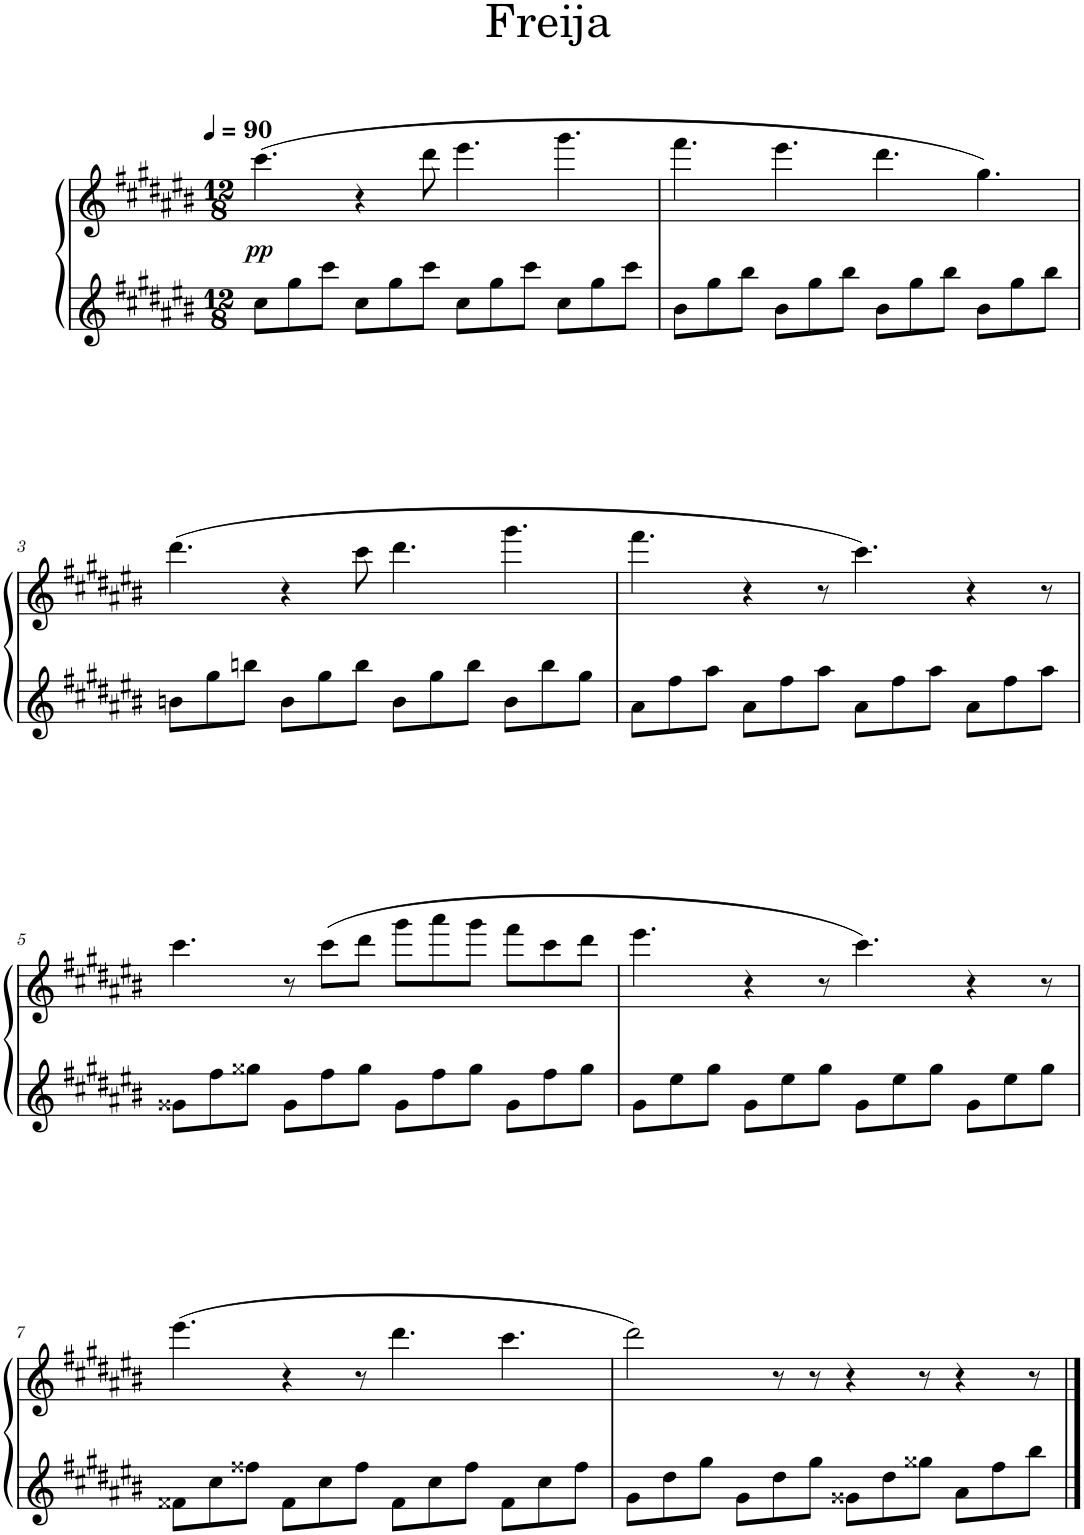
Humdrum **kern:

**kern	**kern	**dynam
*part1	*part1	*part1
*staff2	*staff1	*staff1/2
*I"Piano	*	*
*I'Pno.	*	*
*clefG2	*clefG2	*
*k[f#c#g#d#a#e#b#]	*k[f#c#g#d#a#e#b#]	*
*M12/8	*M12/8	*
*MM90	*MM90	*
=1	=1	=1
!	!	!LO:DY:b
8cc#\L	(4.ccc#\	pp
8gg#\	.	.
8ccc#\J	.	.
8cc#\L	4r	.
8gg#\	.	.
8ccc#\J	8ddd#\	.
8cc#\L	4.eee#\	.
8gg#\	.	.
8ccc#\J	.	.
8cc#\L	4.ggg#\	.
8gg#\	.	.
8ccc#\J	.	.
=2	=2	=2
8b#\L	4.fff#\	.
8gg#\	.	.
8bb#\J	.	.
8b#\L	4.eee#\	.
8gg#\	.	.
8bb#\J	.	.
8b#\L	4.ddd#\	.
8gg#\	.	.
8bb#\J	.	.
8b#\L	4.gg#\)	.
8gg#\	.	.
8bb#\J	.	.
!!LO:LB:g=z
=3	=3	=3
8bn\L	(4.ddd#\	.
8gg#\	.	.
8bbn\J	.	.
8b\L	4r	.
8gg#\	.	.
8bb\J	8ccc#\	.
8b\L	4.ddd#\	.
8gg#\	.	.
8bb\J	.	.
8b\L	4.ggg#\	.
8bb\	.	.
8gg#\J	.	.
=4	=4	=4
8a#\L	4.fff#\	.
8ff#\	.	.
8aa#\J	.	.
8a#\L	4r	.
8ff#\	.	.
8aa#\J	8r	.
8a#\L	4.ccc#\)	.
8ff#\	.	.
8aa#\J	.	.
8a#\L	4r	.
8ff#\	.	.
8aa#\J	8r	.
!!LO:LB:g=z
=5	=5	=5
8g##X\L	4.ccc#\	.
8ff#\	.	.
8gg##X\J	.	.
8g##\L	8r	.
8ff#\	(8ccc#\L	.
8gg##\J	8ddd#\J	.
8g##\L	8ggg#\L	.
8ff#\	8aaa#\	.
8gg##\J	8ggg#\J	.
8g##\L	8fff#\L	.
8ff#\	8ccc#\	.
8gg##\J	8ddd#\J	.
=6	=6	=6
8g#\L	4.eee#\	.
8ee#\	.	.
8gg#\J	.	.
8g#\L	4r	.
8ee#\	.	.
8gg#\J	8r	.
8g#\L	4.ccc#\)	.
8ee#\	.	.
8gg#\J	.	.
8g#\L	4r	.
8ee#\	.	.
8gg#\J	8r	.
!!LO:LB:g=z
=7	=7	=7
8f##X\L	(4.eee#\	.
8cc#\	.	.
8ff##X\J	.	.
8f##\L	4r	.
8cc#\	.	.
8ff##\J	8r	.
8f##\L	4.ddd#\	.
8cc#\	.	.
8ff##\J	.	.
8f##\L	4.ccc#\	.
8cc#\	.	.
8ff##\J	.	.
=8	=8	=8
8g#\L	2ddd#\)	.
8dd#\	.	.
8gg#\J	.	.
8g#\L	.	.
8dd#\	8r	.
8gg#\J	8r	.
8g##X\L	4r	.
8dd#\	.	.
8gg##X\J	8r	.
8a#\L	4r	.
8ff#\	.	.
8bb#\J	8r	.
==	==	==
*-	*-	*-
